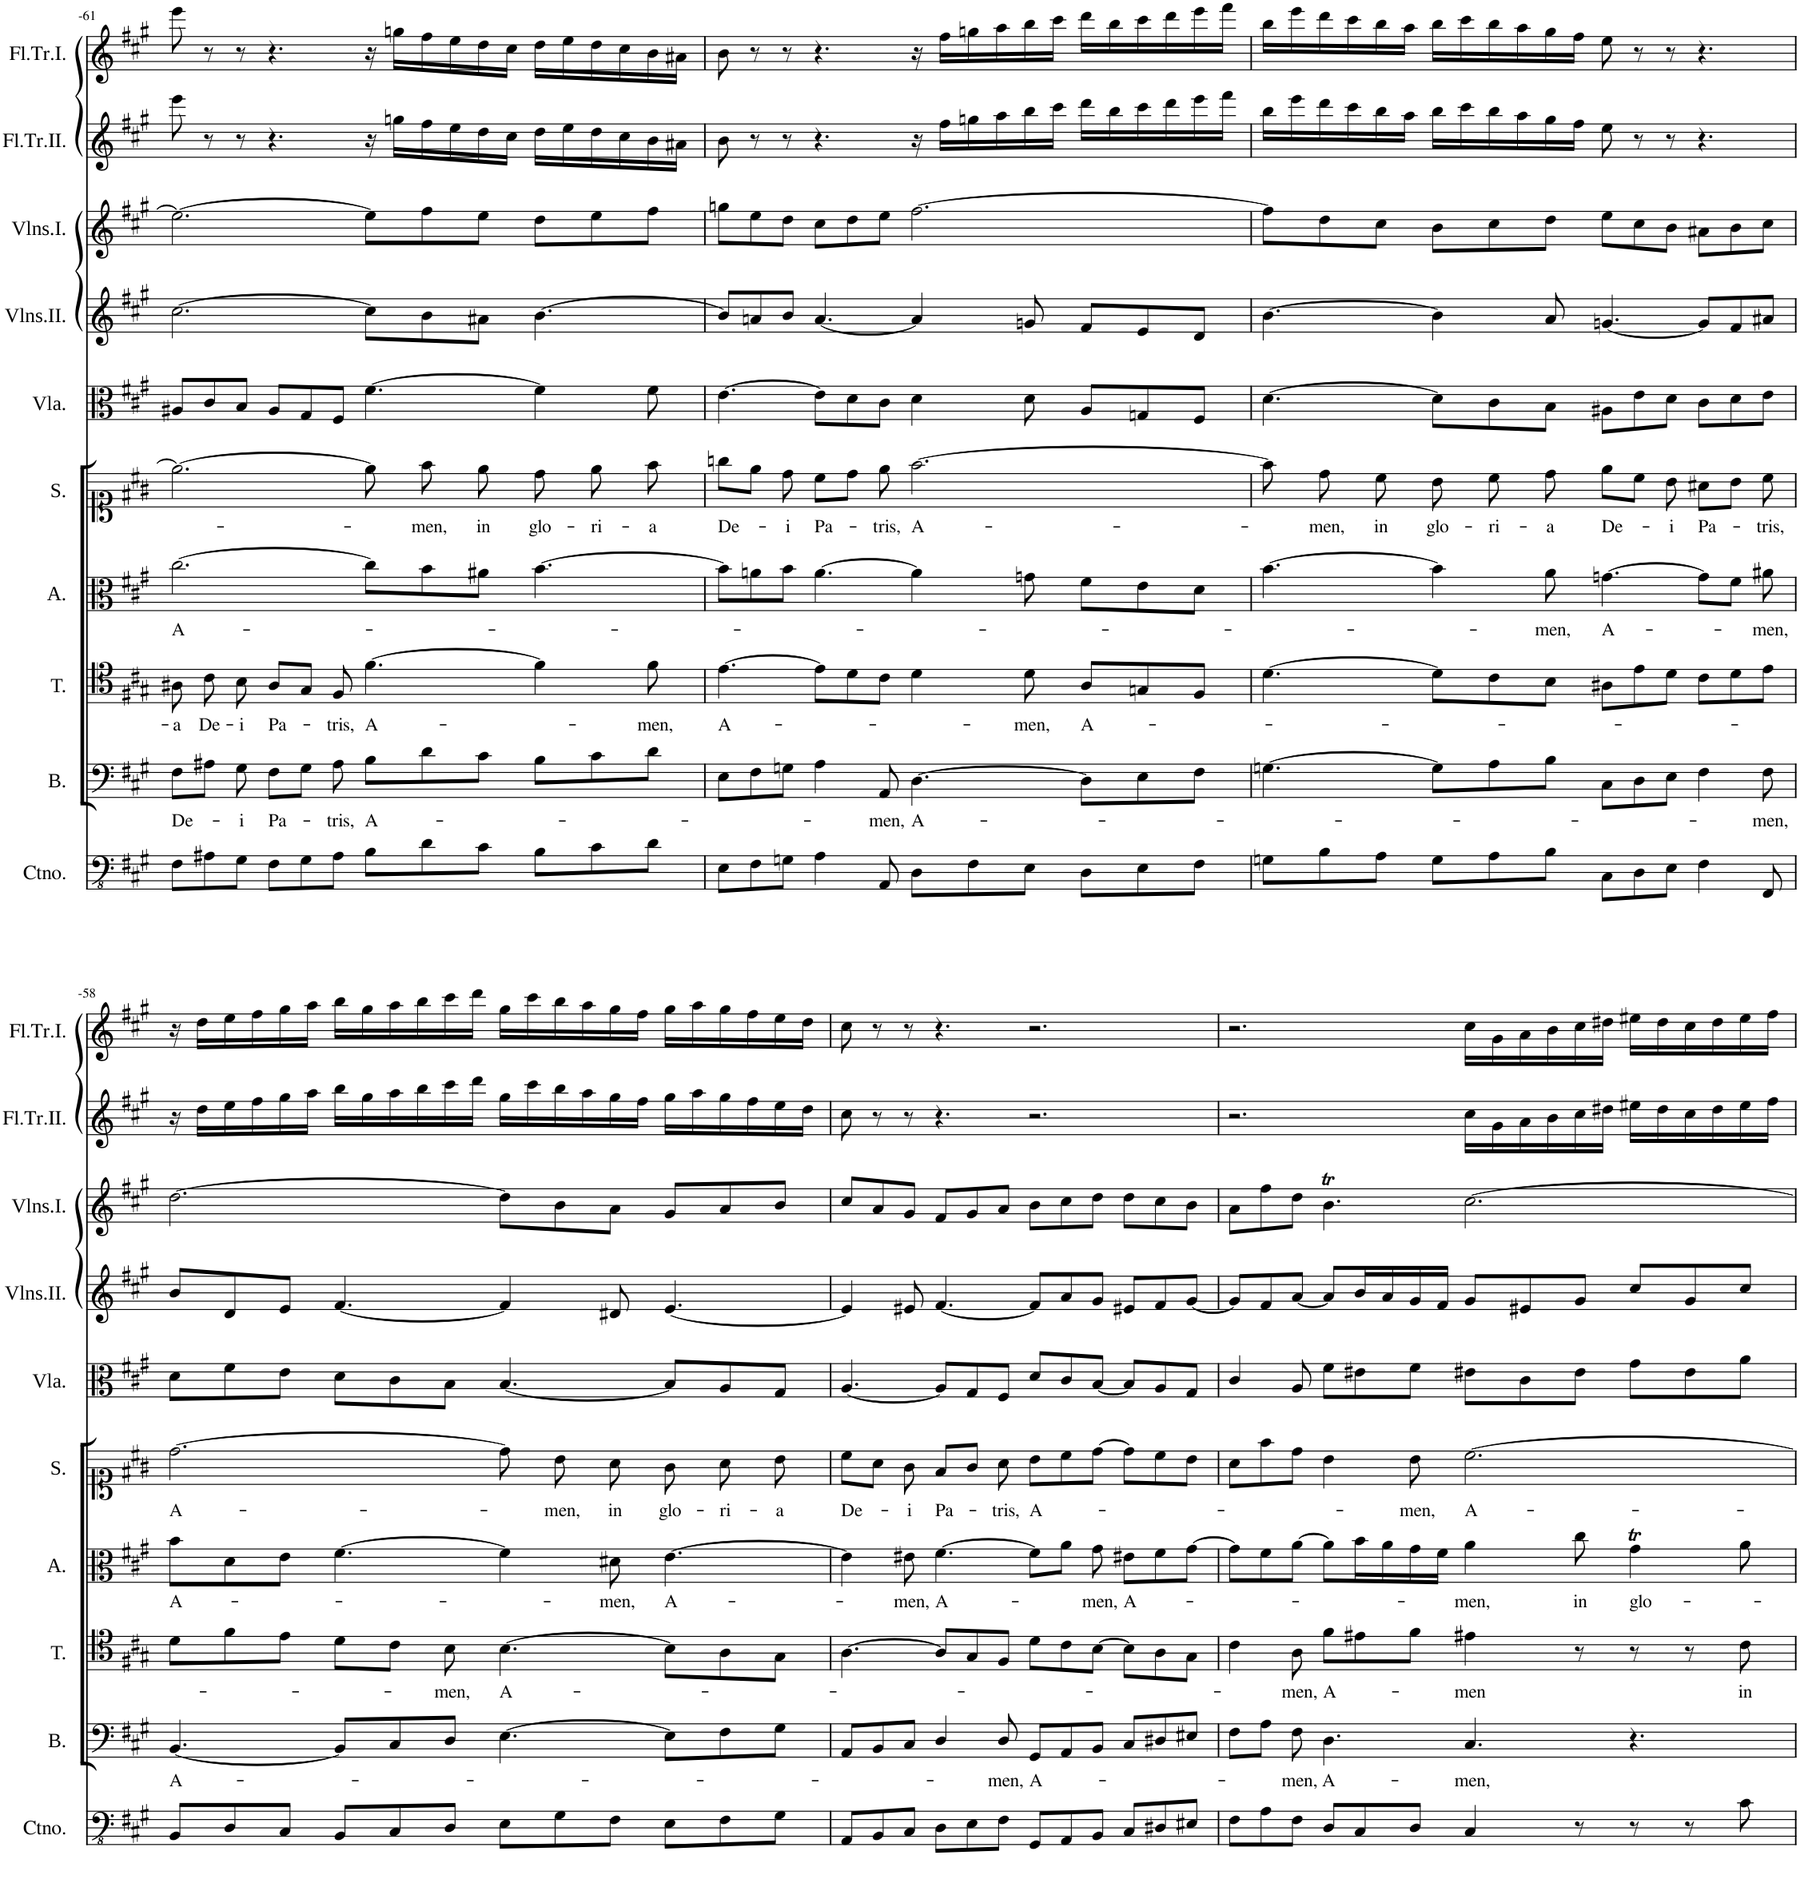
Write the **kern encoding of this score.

**kern	**kern	**text	**kern	**text	**kern	**text	**kern	**text	**kern	**kern	**kern	**kern	**kern
*part10	*part9	*part9	*part8	*part8	*part7	*part7	*part6	*part6	*part5	*part4	*part3	*part2	*part1
*staff10	*staff9	*staff9	*staff8	*staff8	*staff7	*staff7	*staff6	*staff6	*staff5	*staff4	*staff3	*staff2	*staff1
*I"Continuo.	*I"Basso.	*	*I"Tenore.	*	*I"Alto.	*	*I"Soprano.	*	*I"Viola	*I"Violino II.	*I"Violino I.	*I"Flauto Traverso II.	*I"Flauto Traverso I.
*I'Ctno.	*I'B.	*	*I'T.	*	*I'A.	*	*I'S.	*	*I'Vla.	*	*	*I'Fl.Tr.II.	*I'Fl.Tr.I.
!!LO:PB:g=z
*clefFv4	*clefF4	*	*clefC4	*	*clefC3	*	*clefC1	*	*clefC3	*clefG2	*clefG2	*clefG2	*clefG2
*k[f#c#g#]	*k[f#c#g#]	*	*k[f#c#g#]	*	*k[f#c#g#]	*	*k[f#c#g#]	*	*k[f#c#g#]	*k[f#c#g#]	*k[f#c#g#]	*k[f#c#g#]	*k[f#c#g#]
*M12/8	*M12/8	*	*M12/8	*	*M12/8	*	*M12/8	*	*M12/8	*M12/8	*M12/8	*M12/8	*M12/8
=61-	=61-	=61-	=61-	=61-	=61-	=61-	=61-	=61-	=61-	=61-	=61-	=61-	=61-
!	!	!LO:LY:b	!	!LO:LY:b	!	!LO:LY:b	!	!	!	!	!	!	!
8FF#\L	8F#\L	De-	8A#X\	-a	[2.cc#\	A-	2.ee\_	.	8A#X/L	[2.cc#\	2.ee\_	8eee\	8eee\
!	!	!	!	!LO:LY:b	!	!	!	!	!	!	!	!	!
8AA#X\	8A#X\J	.	8c#\	De-	.	.	.	.	8c#/	.	.	8r	8r
!	!	!LO:LY:b	!	!LO:LY:b	!	!	!	!	!	!	!	!	!
8GG#\J	8G#\	-i	8B\	-i	.	.	.	.	8B/J	.	.	8r	8r
!	!	!LO:LY:b	!	!LO:LY:b	!	!	!	!	!	!	!	!	!
8FF#\L	8F#\L	Pa-	8A#/L	Pa-	.	.	.	.	8A#/L	.	.	4.r	4.r
8GG#\	8G#\J	.	8G#/J	.	.	.	.	.	8G#/	.	.	.	.
!	!	!LO:LY:b	!	!LO:LY:b	!	!	!	!	!	!	!	!	!
8AA#\J	8A#\	-tris,	8F#/	-tris,	.	.	.	.	8F#/J	.	.	.	.
!	!	!LO:LY:b	!	!LO:LY:b	!	!	!	!	!	!	!	!	!
8BB\L	8B\L	A-	[4.f#\	A-	8cc#\L]	.	8ee\]	.	[4.f#\	8cc#\L]	8ee\L]	16r	16r
.	.	.	.	.	.	.	.	.	.	.	.	16ggn\LL	16ggn\LL
!	!	!	!	!	!	!	!	!LO:LY:b	!	!	!	!	!
8D\	8d\	.	.	.	8b\	.	8ff#\	men,	.	8b\	8ff#\	16ff#\	16ff#\
.	.	.	.	.	.	.	.	.	.	.	.	16ee\	16ee\
!	!	!	!	!	!	!	!	!LO:LY:b	!	!	!	!	!
8C#\J	8c#\J	.	.	.	8a#X\J	.	8ee\	in	.	8a#X\J	8ee\J	16dd\	16dd\
.	.	.	.	.	.	.	.	.	.	.	.	16cc#\JJ	16cc#\JJ
!	!	!	!	!	!	!	!	!LO:LY:b	!	!	!	!	!
8BB\L	8B\L	.	4f#\]	.	[4.b\	.	8dd\	glo-	4f#\]	[4.b\	8dd\L	16dd\LL	16dd\LL
.	.	.	.	.	.	.	.	.	.	.	.	16ee\	16ee\
!	!	!	!	!	!	!	!	!LO:LY:b	!	!	!	!	!
8C#\	8c#\	.	.	.	.	.	8ee\	-ri-	.	.	8ee\	16dd\	16dd\
.	.	.	.	.	.	.	.	.	.	.	.	16cc#\	16cc#\
!	!	!	!	!LO:LY:b	!	!	!	!LO:LY:b	!	!	!	!	!
8D\J	8d\J	.	8f#\	men,	.	.	8ff#\	-a	8f#\	.	8ff#\J	16b\	16b\
.	.	.	.	.	.	.	.	.	.	.	.	16a#X\JJ	16a#X\JJ
=60-	=60-	=60-	=60-	=60-	=60-	=60-	=60-	=60-	=60-	=60-	=60-	=60-	=60-
!	!	!	!	!LO:LY:b	!	!	!	!LO:LY:b	!	!	!	!	!
8EE\L	8E\L	.	[4.e\	A-	8b\L]	.	8ggn\L	De-	[4.e\	8b/L]	8ggn\L	8b\	8b\
8FF#\	8F#\	.	.	.	8an\	.	8ee\J	.	.	8an/	8ee\	8r	8r
!	!	!	!	!	!	!	!	!LO:LY:b	!	!	!	!	!
8GGn\J	8Gn\J	.	.	.	8b\J	.	8dd\	-i	.	8b/J	8dd\J	8r	8r
!	!	!	!	!	!	!	!	!LO:LY:b	!	!	!	!	!
4AA\	4A\	.	8e\L]	.	[4.a\	.	8cc#\L	Pa-	8e\L]	[4.a/	8cc#\L	4.r	4.r
.	.	.	8d\	.	.	.	8dd\J	.	8d\	.	8dd\	.	.
!	!	!LO:LY:b	!	!	!	!	!	!LO:LY:b	!	!	!	!	!
8AAA/	8AA/	men,	8c#\J	.	.	.	8ee\	-tris,	8c#\J	.	8ee\J	.	.
!	!	!LO:LY:b	!	!	!	!	!	!LO:LY:b	!	!	!	!	!
8DD\L	[4.D\	A-	4d\	.	4a\]	.	[2.ff#\	A-	4d\	4a/]	[2.ff#\	16r	16r
.	.	.	.	.	.	.	.	.	.	.	.	16ff#\LL	16ff#\LL
8FF#\	.	.	.	.	.	.	.	.	.	.	.	16ggn\	16ggn\
.	.	.	.	.	.	.	.	.	.	.	.	16aa\	16aa\
!	!	!	!	!LO:LY:b	!	!	!	!	!	!	!	!	!
8EE\J	.	.	8d\	men,	8gn\	.	.	.	8d\	8gn/	.	16bb\	16bb\
.	.	.	.	.	.	.	.	.	.	.	.	16ccc#\JJ	16ccc#\JJ
!	!	!	!	!LO:LY:b	!	!	!	!	!	!	!	!	!
8DD\L	8D\L]	.	8A/L	A-	8f#\L	.	.	.	8A/L	8f#/L	.	16ddd\LL	16ddd\LL
.	.	.	.	.	.	.	.	.	.	.	.	16bb\	16bb\
8EE\	8E\	.	8Gn/	.	8e\	.	.	.	8Gn/	8e/	.	16ccc#\	16ccc#\
.	.	.	.	.	.	.	.	.	.	.	.	16ddd\	16ddd\
8FF#\J	8F#\J	.	8F#/J	.	8d\J	.	.	.	8F#/J	8d/J	.	16eee\	16eee\
.	.	.	.	.	.	.	.	.	.	.	.	16fff#\JJ	16fff#\JJ
=59-	=59-	=59-	=59-	=59-	=59-	=59-	=59-	=59-	=59-	=59-	=59-	=59-	=59-
8GGn\L	[4.Gn\	.	[4.d\	.	[4.b\	.	8ff#\]	.	[4.d\	[4.b\	8ff#\L]	16bb\LL	16bb\LL
.	.	.	.	.	.	.	.	.	.	.	.	16eee\	16eee\
!	!	!	!	!	!	!	!	!LO:LY:b	!	!	!	!	!
8BB\	.	.	.	.	.	.	8dd\	men,	.	.	8dd\	16ddd\	16ddd\
.	.	.	.	.	.	.	.	.	.	.	.	16ccc#\	16ccc#\
!	!	!	!	!	!	!	!	!LO:LY:b	!	!	!	!	!
8AA\J	.	.	.	.	.	.	8cc#\	in	.	.	8cc#\J	16bb\	16bb\
.	.	.	.	.	.	.	.	.	.	.	.	16aa\JJ	16aa\JJ
!	!	!	!	!	!	!	!	!LO:LY:b	!	!	!	!	!
8GG\L	8G\L]	.	8d\L]	.	4b\]	.	8b\	glo-	8d\L]	4b\]	8b\L	16bb\LL	16bb\LL
.	.	.	.	.	.	.	.	.	.	.	.	16ccc#\	16ccc#\
!	!	!	!	!	!	!	!	!LO:LY:b	!	!	!	!	!
8AA\	8A\	.	8c#\	.	.	.	8cc#\	-ri-	8c#\	.	8cc#\	16bb\	16bb\
.	.	.	.	.	.	.	.	.	.	.	.	16aa\	16aa\
!	!	!	!	!	!	!LO:LY:b	!	!LO:LY:b	!	!	!	!	!
8BB\J	8B\J	.	8B\J	.	8a\	men,	8dd\	-a	8B\J	8a/	8dd\J	16gg#\	16gg#\
.	.	.	.	.	.	.	.	.	.	.	.	16ff#\JJ	16ff#\JJ
!	!	!	!	!	!	!LO:LY:b	!	!LO:LY:b	!	!	!	!	!
8CC#\L	8C#\L	.	8A#X\L	.	[4.gn\	A-	8ee\L	De-	8A#X\L	[4.gn/	8ee\L	8ee\	8ee\
8DD\	8D\	.	8e\	.	.	.	8cc#\J	.	8e\	.	8cc#\	8r	8r
!	!	!	!	!	!	!	!	!LO:LY:b	!	!	!	!	!
8EE\J	8E\J	.	8d\J	.	.	.	8b\	-i	8d\J	.	8b\J	8r	8r
!	!	!	!	!	!	!	!	!LO:LY:b	!	!	!	!	!
4FF#\	4F#\	.	8c#\L	.	8g\L]	.	8a#X\L	Pa-	8c#\L	8g/L]	8a#X\L	4.r	4.r
.	.	.	8d\	.	8f#\J	.	8b\J	.	8d\	8f#/	8b\	.	.
!	!	!LO:LY:b	!	!	!	!LO:LY:b	!	!LO:LY:b	!	!	!	!	!
8FFF#/	8F#\	men,	8e\J	.	8a#X\	men,	8cc#\	-tris,	8e\J	8a#X/J	8cc#\J	.	.
!!LO:LB:g=z
=58-	=58-	=58-	=58-	=58-	=58-	=58-	=58-	=58-	=58-	=58-	=58-	=58-	=58-
!	!	!LO:LY:b	!	!	!	!LO:LY:b	!	!LO:LY:b	!	!	!	!	!
8BBB/L	[4.BB/	A-	8d\L	.	8b\L	A-	[2.dd\	A-	8d\L	8b/L	[2.dd\	16r	16r
.	.	.	.	.	.	.	.	.	.	.	.	16dd\LL	16dd\LL
8DD/	.	.	8f#\	.	8d\	.	.	.	8f#\	8d/	.	16ee\	16ee\
.	.	.	.	.	.	.	.	.	.	.	.	16ff#\	16ff#\
8CC#/J	.	.	8e\J	.	8e\J	.	.	.	8e\J	8e/J	.	16gg#\	16gg#\
.	.	.	.	.	.	.	.	.	.	.	.	16aa\JJ	16aa\JJ
8BBB/L	8BB/L]	.	8d\L	.	[4.f#\	.	.	.	8d\L	[4.f#/	.	16bb\LL	16bb\LL
.	.	.	.	.	.	.	.	.	.	.	.	16gg#\	16gg#\
8CC#/	8C#/	.	8c#\J	.	.	.	.	.	8c#\	.	.	16aa\	16aa\
.	.	.	.	.	.	.	.	.	.	.	.	16bb\	16bb\
!	!	!	!	!LO:LY:b	!	!	!	!	!	!	!	!	!
8DD/J	8D/J	.	8B\	men,	.	.	.	.	8B\J	.	.	16ccc#\	16ccc#\
.	.	.	.	.	.	.	.	.	.	.	.	16ddd\JJ	16ddd\JJ
!	!	!	!	!LO:LY:b	!	!	!	!	!	!	!	!	!
8EE\L	[4.E\	.	[4.B\	A-	4f#\]	.	8dd\]	.	[4.B/	4f#/]	8dd\L]	16gg#\LL	16gg#\LL
.	.	.	.	.	.	.	.	.	.	.	.	16ccc#\	16ccc#\
!	!	!	!	!	!	!	!	!LO:LY:b	!	!	!	!	!
8GG#\	.	.	.	.	.	.	8b\	men,	.	.	8b\	16bb\	16bb\
.	.	.	.	.	.	.	.	.	.	.	.	16aa\	16aa\
!	!	!	!	!	!	!LO:LY:b	!	!LO:LY:b	!	!	!	!	!
8FF#\J	.	.	.	.	8d#X\	men,	8a\	in	.	8d#X/	8a\J	16gg#\	16gg#\
.	.	.	.	.	.	.	.	.	.	.	.	16ff#\JJ	16ff#\JJ
!	!	!	!	!	!	!LO:LY:b	!	!LO:LY:b	!	!	!	!	!
8EE\L	8E\L]	.	8B\L]	.	[4.e\	A-	8g#\	glo-	8B/L]	[4.e/	8g#/L	16gg#\LL	16gg#\LL
.	.	.	.	.	.	.	.	.	.	.	.	16aa\	16aa\
!	!	!	!	!	!	!	!	!LO:LY:b	!	!	!	!	!
8FF#\	8F#\	.	8A\	.	.	.	8a\	-ri-	8A/	.	8a/	16gg#\	16gg#\
.	.	.	.	.	.	.	.	.	.	.	.	16ff#\	16ff#\
!	!	!	!	!	!	!	!	!LO:LY:b	!	!	!	!	!
8GG#\J	8G#\J	.	8G#\J	.	.	.	8b\	-a	8G#/J	.	8b/J	16ee\	16ee\
.	.	.	.	.	.	.	.	.	.	.	.	16dd\JJ	16dd\JJ
=57-	=57-	=57-	=57-	=57-	=57-	=57-	=57-	=57-	=57-	=57-	=57-	=57-	=57-
!	!	!	!	!	!	!	!	!LO:LY:b	!	!	!	!	!
8AAA/L	8AA/L	.	[4.A\	.	4e\]	.	8cc#\L	De-	[4.A/	4e/]	8cc#/L	8cc#\	8cc#\
8BBB/	8BB/	.	.	.	.	.	8a\J	.	.	.	8a/	8r	8r
!	!	!	!	!	!	!LO:LY:b	!	!LO:LY:b	!	!	!	!	!
8CC#/J	8C#/J	.	.	.	8e#X\	-men,	8g#\	-i	.	8e#X/	8g#/J	8r	8r
!	!	!	!	!	!	!LO:LY:b	!	!LO:LY:b	!	!	!	!	!
8DD\L	4D/	.	8A/L]	.	[4.f#\	A-	8f#/L	Pa-	8A/L]	[4.f#/	8f#/L	4.r	4.r
8EE\	.	.	8G#/	.	.	.	8g#/J	.	8G#/	.	8g#/	.	.
!	!	!LO:LY:b	!	!	!	!	!	!LO:LY:b	!	!	!	!	!
8FF#\J	8D/	men,	8F#/J	.	.	.	8a\	-tris,	8F#/J	.	8a/J	.	.
!	!	!LO:LY:b	!	!	!	!	!	!LO:LY:b	!	!	!	!	!
8GGG#/L	8GG#/L	A-	8d\L	.	8f#\L]	.	8b\L	A-	8d/L	8f#/L]	8b\L	2.r	2.r
8AAA/	8AA/	.	8c#\	.	8a\J	.	8cc#\	.	8c#/	8a/	8cc#\	.	.
!	!	!	!	!	!	!LO:LY:b	!	!	!	!	!	!	!
8BBB/J	8BB/J	.	[8B\J	.	8g#\	-men,	[8dd\J	.	[8B/J	8g#/J	8dd\J	.	.
!	!	!	!	!	!	!LO:LY:b	!	!	!	!	!	!	!
8CC#/L	8C#/L	.	8B\L]	.	8e#X\L	A-	8dd\L]	.	8B/L]	8e#X/L	8dd\L	.	.
8DD#X/	8D#X/	.	8A\	.	8f#\	.	8cc#\	.	8A/	8f#/	8cc#\	.	.
8EE#X/J	8E#X/J	.	8G#\J	.	[8g#\J	.	8b\J	.	8G#/J	[8g#/J	8b\J	.	.
=56-	=56-	=56-	=56-	=56-	=56-	=56-	=56-	=56-	=56-	=56-	=56-	=56-	=56-
8FF#\L	8F#\L	.	4c#\	.	8g#\L]	.	8a\L	.	4c#/	8g#/L]	8a\L	2.r	2.r
8AA\	8A\J	.	.	.	8f#\	.	8ff#\	.	.	8f#/	8ff#\	.	.
!	!	!LO:LY:b	!	!LO:LY:b	!	!	!	!	!	!	!	!	!
8FF#\J	8F#\	men,	8A\	men,	[8a\J	.	8dd\J	.	8A/	[8a/J	8dd\J	.	.
!	!	!LO:LY:b	!	!LO:LY:b	!	!	!	!	!	!	!	!	!
8DD/L	4.D\	A-	8f#\L	A-	8a\L]	.	4b\	.	8f#\L	8a/L]	4.bT\	.	.
8CC#/	.	.	8e#X\	.	16b\L	.	.	.	8e#X\	16b/L	.	.	.
.	.	.	.	.	16a\	.	.	.	.	16a/	.	.	.
!	!	!	!	!	!	!	!	!LO:LY:b	!	!	!	!	!
8DD/J	.	.	8f#\J	.	16g#\	.	8b\	men,	8f#\J	16g#/	.	.	.
.	.	.	.	.	16f#\JJ	.	.	.	.	16f#/JJ	.	.	.
!	!	!LO:LY:b	!	!LO:LY:b	!	!LO:LY:b	!	!LO:LY:b	!	!	!	!	!
4CC#/	4.C#/	-men,	4e#X\	men	4a\	men,	[2.cc#\	A-	8e#X\L	8g#/L	[2.cc#\	16cc#\LL	16cc#\LL
.	.	.	.	.	.	.	.	.	.	.	.	16g#\	16g#\
.	.	.	.	.	.	.	.	.	8c#\	8e#X/	.	16a\	16a\
.	.	.	.	.	.	.	.	.	.	.	.	16b\	16b\
!	!	!	!	!	!	!LO:LY:b	!	!	!	!	!	!	!
8r	.	.	8r	.	8cc#\	in	.	.	8e#\J	8g#/J	.	16cc#\	16cc#\
.	.	.	.	.	.	.	.	.	.	.	.	16dd#X\JJ	16dd#X\JJ
!	!	!	!	!	!	!LO:LY:b	!	!	!	!	!	!	!
8r	4.r	.	8r	.	4g#t\	glo-	.	.	8g#\L	8cc#/L	.	16ee#X\LL	16ee#X\LL
.	.	.	.	.	.	.	.	.	.	.	.	16dd#\	16dd#\
8r	.	.	8r	.	.	.	.	.	8e#\	8g#/	.	16cc#\	16cc#\
.	.	.	.	.	.	.	.	.	.	.	.	16dd#\	16dd#\
!	!	!	!	!LO:LY:b	!	!	!	!	!	!	!	!	!
8C#\	.	.	8c#\	in	8a\	.	.	.	8a\J	8cc#/J	.	16ee#\	16ee#\
.	.	.	.	.	.	.	.	.	.	.	.	16ff#\JJ	16ff#\JJ
=	=	=	=	=	=	=	=	=	=	=	=	=	=
*-	*-	*-	*-	*-	*-	*-	*-	*-	*-	*-	*-	*-	*-
